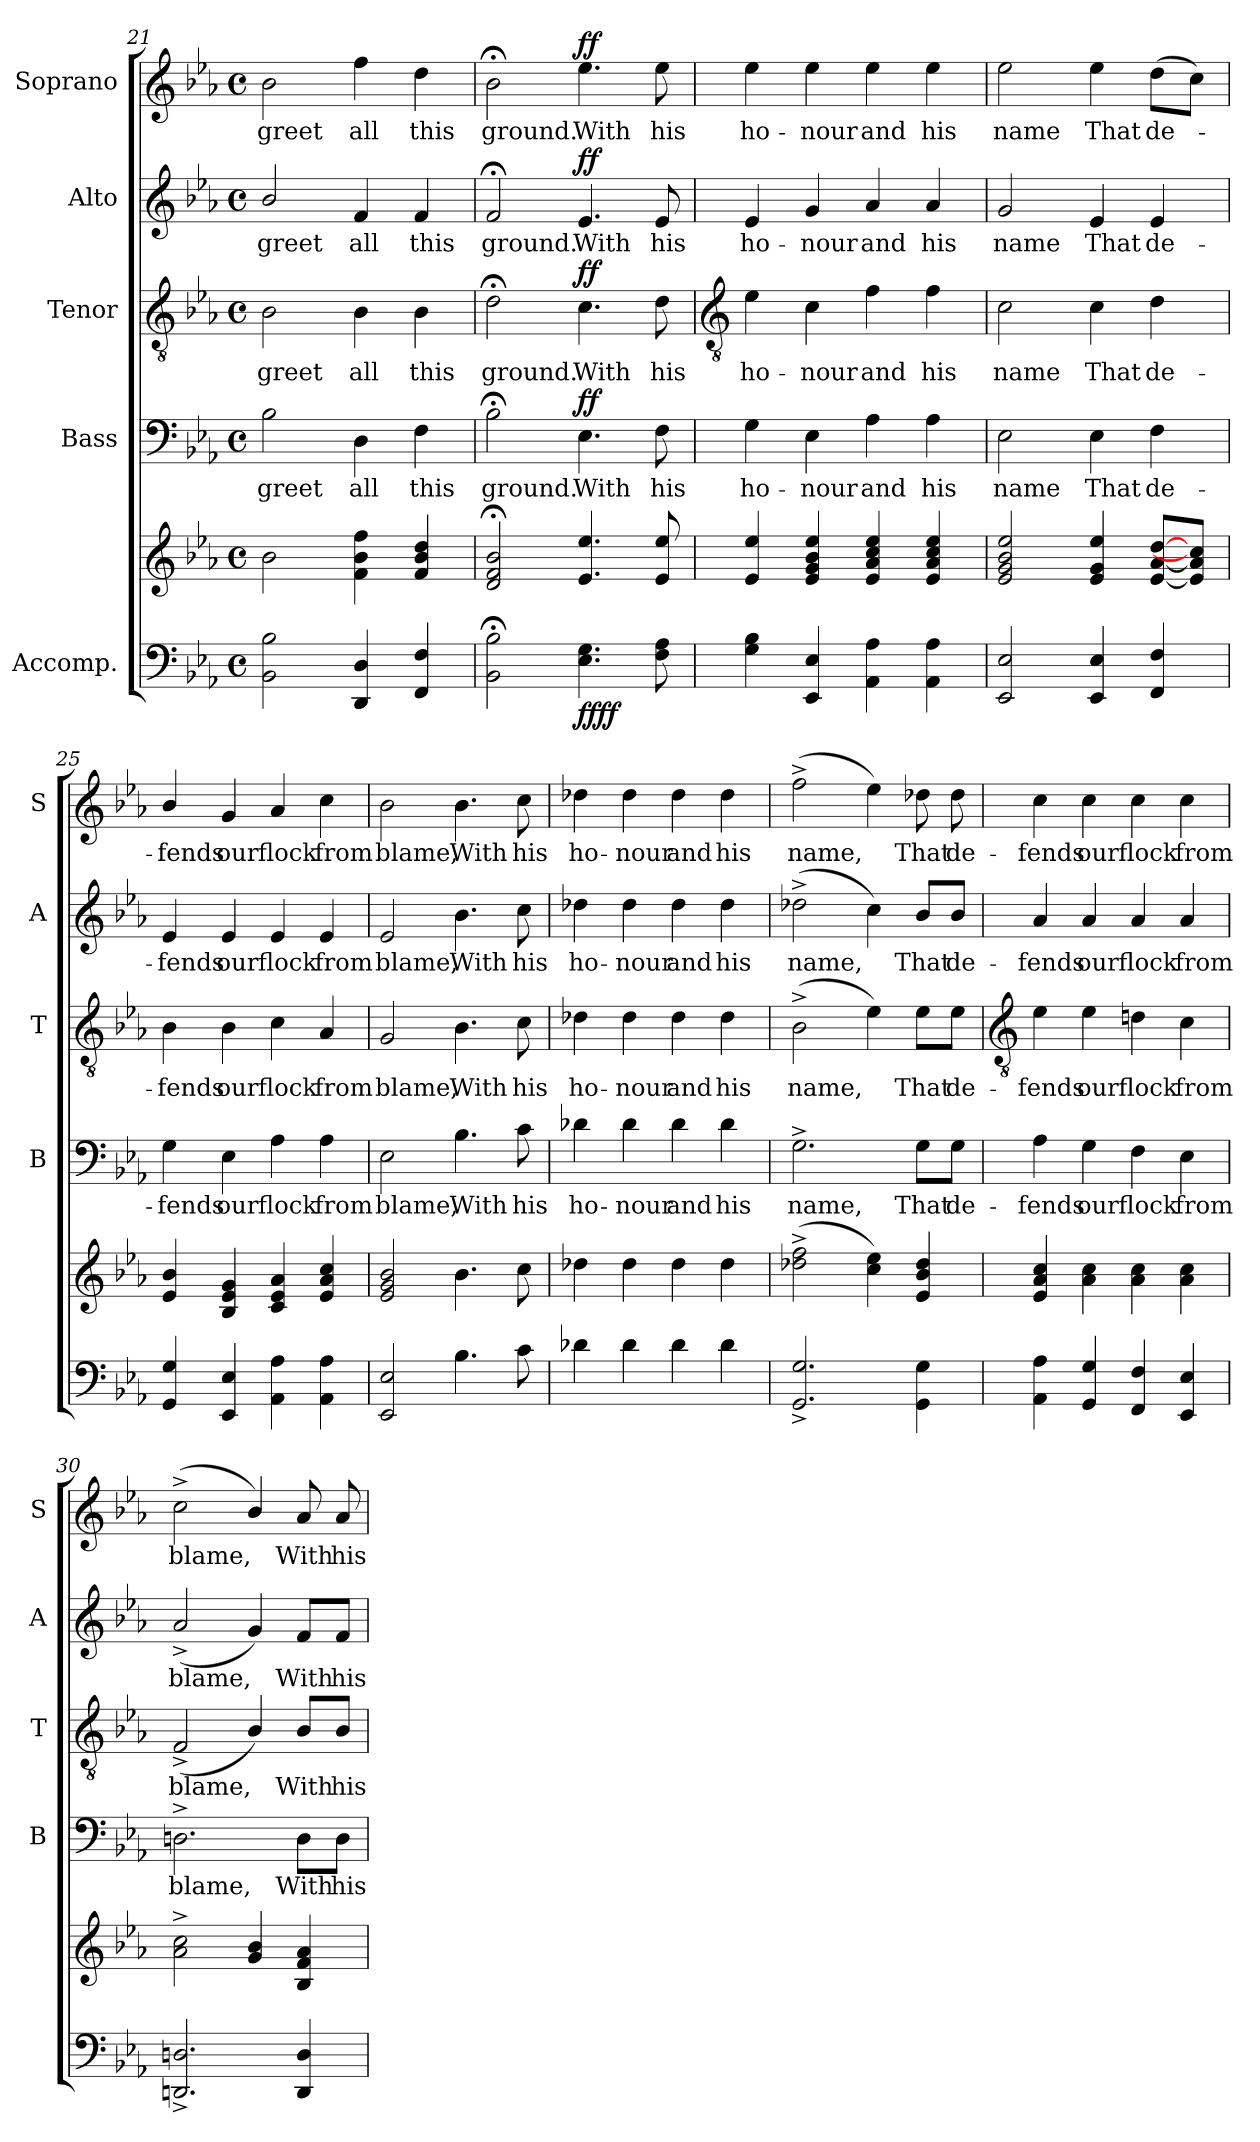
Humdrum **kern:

**kern	**kern	**dynam	**kern	**text	**dynam	**kern	**text	**dynam	**kern	**text	**dynam	**kern	**text	**dynam
*part5	*part5	*part5	*part4	*part4	*part4	*part3	*part3	*part3	*part2	*part2	*part2	*part1	*part1	*part1
*staff6	*staff5	*staff5/6	*staff4	*staff4	*staff4	*staff3	*staff3	*staff3	*staff2	*staff2	*staff2	*staff1	*staff1	*staff1
*I"Accomp.	*	*	*I"Bass	*	*	*I"Tenor	*	*	*I"Alto	*	*	*I"Soprano	*	*
*	*	*	*I'B	*	*	*I'T	*	*	*I'A	*	*	*I'S	*	*
*clefF4	*clefG2	*	*clefF4	*	*	*clefGv2	*	*	*clefG2	*	*	*clefG2	*	*
*k[b-e-a-]	*k[b-e-a-]	*	*k[b-e-a-]	*	*	*k[b-e-a-]	*	*	*k[b-e-a-]	*	*	*k[b-e-a-]	*	*
*E-:	*E-:	*	*E-:	*	*	*E-:	*	*	*E-:	*	*	*E-:	*	*
*M4/4	*M4/4	*	*M4/4	*	*	*M4/4	*	*	*M4/4	*	*	*M4/4	*	*
*met(c)	*met(c)	*	*met(c)	*	*	*met(c)	*	*	*met(c)	*	*	*met(c)	*	*
=21	=21	=21	=21	=21	=21	=21	=21	=21	=21	=21	=21	=21	=21	=21
!	!	!	!	!LO:LY:b	!	!	!LO:LY:b	!	!	!LO:LY:b	!	!	!LO:LY:b	!
2BB- 2B-	2b-	.	2B-	greet	.	2B-	greet	.	2b-/	greet	.	2b-	greet	.
!	!	!	!	!LO:LY:b	!	!	!LO:LY:b	!	!	!LO:LY:b	!	!	!LO:LY:b	!
4DD 4D	4f 4b- 4ff	.	4D	all	.	4B-	all	.	4f	all	.	4ff	all	.
!	!	!	!	!LO:LY:b	!	!	!LO:LY:b	!	!	!LO:LY:b	!	!	!LO:LY:b	!
4FF 4F	4f 4b- 4dd	.	4F	this	.	4B-	this	.	4f	this	.	4dd	this	.
=22	=22	=22	=22	=22	=22	=22	=22	=22	=22	=22	=22	=22	=22	=22
!	!	!	!	!LO:LY:b	!	!	!LO:LY:b	!	!	!LO:LY:b	!	!	!LO:LY:b	!
2BB-; 2B-;	2d;< 2f;< 2b-;<	.	2B-;<	ground.	.	2d;<	ground.	.	2f;<	ground.	.	2b-;<	ground.	.
!	!	!LO:DY:b=2	!	!LO:LY:b	!	!	!LO:LY:b	!	!	!LO:LY:b	!	!	!LO:LY:b	!
!	!	!LO:DY:n=1:b	!	!	!LO:DY:b	!	!	!LO:DY:b	!	!	!LO:DY:b	!	!	!LO:DY:b
4.E- 4.G	4.e- 4.ee-	ff ff	4.E-	With	ff	4.c	With	ff	4.e-	With	ff	4.ee-	With	ff
!	!	!	!	!LO:LY:b	!	!	!LO:LY:b	!	!	!LO:LY:b	!	!	!LO:LY:b	!
8F 8A-	8e- 8ee-	.	8F	his	.	8d	his	.	8e-	his	.	8ee-	his	.
!!LO:LB:g=z
=23	=23	=23	=23	=23	=23	=23	=23	=23	=23	=23	=23	=23	=23	=23
*	*	*	*	*	*	*clefGv2	*	*	*	*	*	*	*	*
!	!	!	!	!LO:LY:b	!	!	!LO:LY:b	!	!	!LO:LY:b	!	!	!LO:LY:b	!
4G 4B-	4e- 4ee-	.	4G	ho-	.	4e-	ho-	.	4e-	ho-	.	4ee-	ho-	.
!	!	!	!	!LO:LY:b	!	!	!LO:LY:b	!	!	!LO:LY:b	!	!	!LO:LY:b	!
4EE- 4E-	4e- 4g 4b- 4ee-	.	4E-	-nour	.	4c	-nour	.	4g	-nour	.	4ee-	-nour	.
!	!	!	!	!LO:LY:b	!	!	!LO:LY:b	!	!	!LO:LY:b	!	!	!LO:LY:b	!
4AA- 4A-	4e- 4a- 4cc 4ee-	.	4A-	and	.	4f	and	.	4a-	and	.	4ee-	and	.
!	!	!	!	!LO:LY:b	!	!	!LO:LY:b	!	!	!LO:LY:b	!	!	!LO:LY:b	!
4AA- 4A-	4e- 4a- 4cc 4ee-	.	4A-	his	.	4f	his	.	4a-	his	.	4ee-	his	.
=24	=24	=24	=24	=24	=24	=24	=24	=24	=24	=24	=24	=24	=24	=24
!	!	!	!	!LO:LY:b	!	!	!LO:LY:b	!	!	!LO:LY:b	!	!	!LO:LY:b	!
2EE- 2E-	2e- 2g 2b- 2ee-	.	2E-	name	.	2c	name	.	2g	name	.	2ee-	name	.
!	!	!	!	!LO:LY:b	!	!	!LO:LY:b	!	!	!LO:LY:b	!	!	!LO:LY:b	!
4EE- 4E-	4e- 4g 4ee-	.	4E-	That	.	4c	That	.	4e-	That	.	4ee-	That	.
!	!	!	!	!LO:LY:b	!	!	!LO:LY:b	!	!	!LO:LY:b	!	!	!LO:LY:b	!
4FF 4F	[8e- [8a- [8ddL	.	4F	de-	.	4d	de-	.	4e-	de-	.	(>8ddL	de-	.
.	8e-] 8a-] 8cc]J	.	.	.	.	.	.	.	.	.	.	8ccJ)	.	.
=25	=25	=25	=25	=25	=25	=25	=25	=25	=25	=25	=25	=25	=25	=25
!	!	!	!	!LO:LY:b	!	!	!LO:LY:b	!	!	!LO:LY:b	!	!	!LO:LY:b	!
4GG 4G	4e-/ 4b-/	.	4G	-fends	.	4B-	-fends	.	4e-	-fends	.	4b-/	fends	.
!	!	!	!	!LO:LY:b	!	!	!LO:LY:b	!	!	!LO:LY:b	!	!	!LO:LY:b	!
4EE- 4E-	4B- 4e- 4g	.	4E-	our	.	4B-	our	.	4e-	our	.	4g	our	.
!	!	!	!	!LO:LY:b	!	!	!LO:LY:b	!	!	!LO:LY:b	!	!	!LO:LY:b	!
4AA- 4A-	4c 4e- 4a-	.	4A-	flock	.	4c	flock	.	4e-	flock	.	4a-	flock	.
!	!	!	!	!LO:LY:b	!	!	!LO:LY:b	!	!	!LO:LY:b	!	!	!LO:LY:b	!
4AA- 4A-	4e- 4a- 4cc	.	4A-	from	.	4A-	from	.	4e-	from	.	4cc	from	.
=26	=26	=26	=26	=26	=26	=26	=26	=26	=26	=26	=26	=26	=26	=26
!	!	!	!	!LO:LY:b	!	!	!LO:LY:b	!	!	!LO:LY:b	!	!	!LO:LY:b	!
2EE- 2E-	2e- 2g 2b-	.	2E-	blame,	.	2G	blame,	.	2e-	blame,	.	2b-	blame,	.
!	!	!	!	!LO:LY:b	!	!	!LO:LY:b	!	!	!LO:LY:b	!	!	!LO:LY:b	!
4.B-	4.b-	.	4.B-	With	.	4.B-	With	.	4.b-	With	.	4.b-	With	.
!	!	!	!	!LO:LY:b	!	!	!LO:LY:b	!	!	!LO:LY:b	!	!	!LO:LY:b	!
8c	8cc	.	8c	his	.	8c	his	.	8cc	his	.	8cc	his	.
=27	=27	=27	=27	=27	=27	=27	=27	=27	=27	=27	=27	=27	=27	=27
!	!	!	!	!LO:LY:b	!	!	!LO:LY:b	!	!	!LO:LY:b	!	!	!LO:LY:b	!
4d-X	4dd-X	.	4d-X	ho-	.	4d-X	ho-	.	4dd-X	ho-	.	4dd-X	ho-	.
!	!	!	!	!LO:LY:b	!	!	!LO:LY:b	!	!	!LO:LY:b	!	!	!LO:LY:b	!
4d-	4dd-	.	4d-	-nour	.	4d-	-nour	.	4dd-	-nour	.	4dd-	-nour	.
!	!	!	!	!LO:LY:b	!	!	!LO:LY:b	!	!	!LO:LY:b	!	!	!LO:LY:b	!
4d-	4dd-	.	4d-	and	.	4d-	and	.	4dd-	and	.	4dd-	and	.
!	!	!	!	!LO:LY:b	!	!	!LO:LY:b	!	!	!LO:LY:b	!	!	!LO:LY:b	!
4d-	4dd-	.	4d-	his	.	4d-	his	.	4dd-	his	.	4dd-	his	.
=28	=28	=28	=28	=28	=28	=28	=28	=28	=28	=28	=28	=28	=28	=28
!	!	!	!	!LO:LY:b	!	!	!LO:LY:b	!	!	!LO:LY:b	!	!	!LO:LY:b	!
2.GG^ 2.G^	(>2dd-X^ 2ff^	.	2.G^	name,	.	(>2B-^	name,	.	(>2dd-X^	name,	.	(>2ff^	name,	.
.	4cc 4ee-)	.	.	.	.	4e-)	.	.	4cc)	.	.	4ee-)	.	.
!	!	!	!	!LO:LY:b	!	!	!LO:LY:b	!	!	!LO:LY:b	!	!	!LO:LY:b	!
4GG\ 4G\	4e- 4b- 4dd-	.	8G\L	That	.	8e-\L	That	.	8b-/L	That	.	8dd-X	That	.
!	!	!	!	!LO:LY:b	!	!	!LO:LY:b	!	!	!LO:LY:b	!	!	!LO:LY:b	!
.	.	.	8G\J	de-	.	8e-\J	de-	.	8b-/J	de-	.	8dd-	de-	.
!!LO:LB:g=z
=29	=29	=29	=29	=29	=29	=29	=29	=29	=29	=29	=29	=29	=29	=29
*	*	*	*	*	*	*clefGv2	*	*	*	*	*	*	*	*
!	!	!	!	!LO:LY:b	!	!	!LO:LY:b	!	!	!LO:LY:b	!	!	!LO:LY:b	!
4AA- 4A-	4e- 4a- 4cc	.	4A-	-fends	.	4e-	-fends	.	4a-	-fends	.	4cc	-fends	.
!	!	!	!	!LO:LY:b	!	!	!LO:LY:b	!	!	!LO:LY:b	!	!	!LO:LY:b	!
4GG 4G	4a- 4cc	.	4G	our	.	4e-	our	.	4a-	our	.	4cc	our	.
!	!	!	!	!LO:LY:b	!	!	!LO:LY:b	!	!	!LO:LY:b	!	!	!LO:LY:b	!
4FF 4F	4a- 4cc	.	4F	flock	.	4dn	flock	.	4a-	flock	.	4cc	flock	.
!	!	!	!	!LO:LY:b	!	!	!LO:LY:b	!	!	!LO:LY:b	!	!	!LO:LY:b	!
4EE- 4E-	4a- 4cc	.	4E-	from	.	4c	from	.	4a-	from	.	4cc	from	.
=30	=30	=30	=30	=30	=30	=30	=30	=30	=30	=30	=30	=30	=30	=30
!	!	!	!	!LO:LY:b	!	!	!LO:LY:b	!	!	!LO:LY:b	!	!	!LO:LY:b	!
2.DDn^ 2.Dn^	2a-^ 2cc^	.	2.Dn^	blame,	.	(<2F^	blame,	.	(<2a-^	blame,	.	(<2cc^	blame,	.
.	4g/ 4b-/	.	.	.	.	4B-/)	.	.	4g/)	.	.	4b-/)	.	.
!	!	!	!	!LO:LY:b	!	!	!LO:LY:b	!	!	!LO:LY:b	!	!	!LO:LY:b	!
4DD 4D	4B- 4f 4a-	.	8D\L	With	.	8B-/L	With	.	8f/L	With	.	8a-	With	.
!	!	!	!	!LO:LY:b	!	!	!LO:LY:b	!	!	!LO:LY:b	!	!	!LO:LY:b	!
.	.	.	8D\J	his	.	8B-/J	his	.	8f/J	his	.	8a-	his	.
=	=	=	=	=	=	=	=	=	=	=	=	=	=	=
*-	*-	*-	*-	*-	*-	*-	*-	*-	*-	*-	*-	*-	*-	*-
